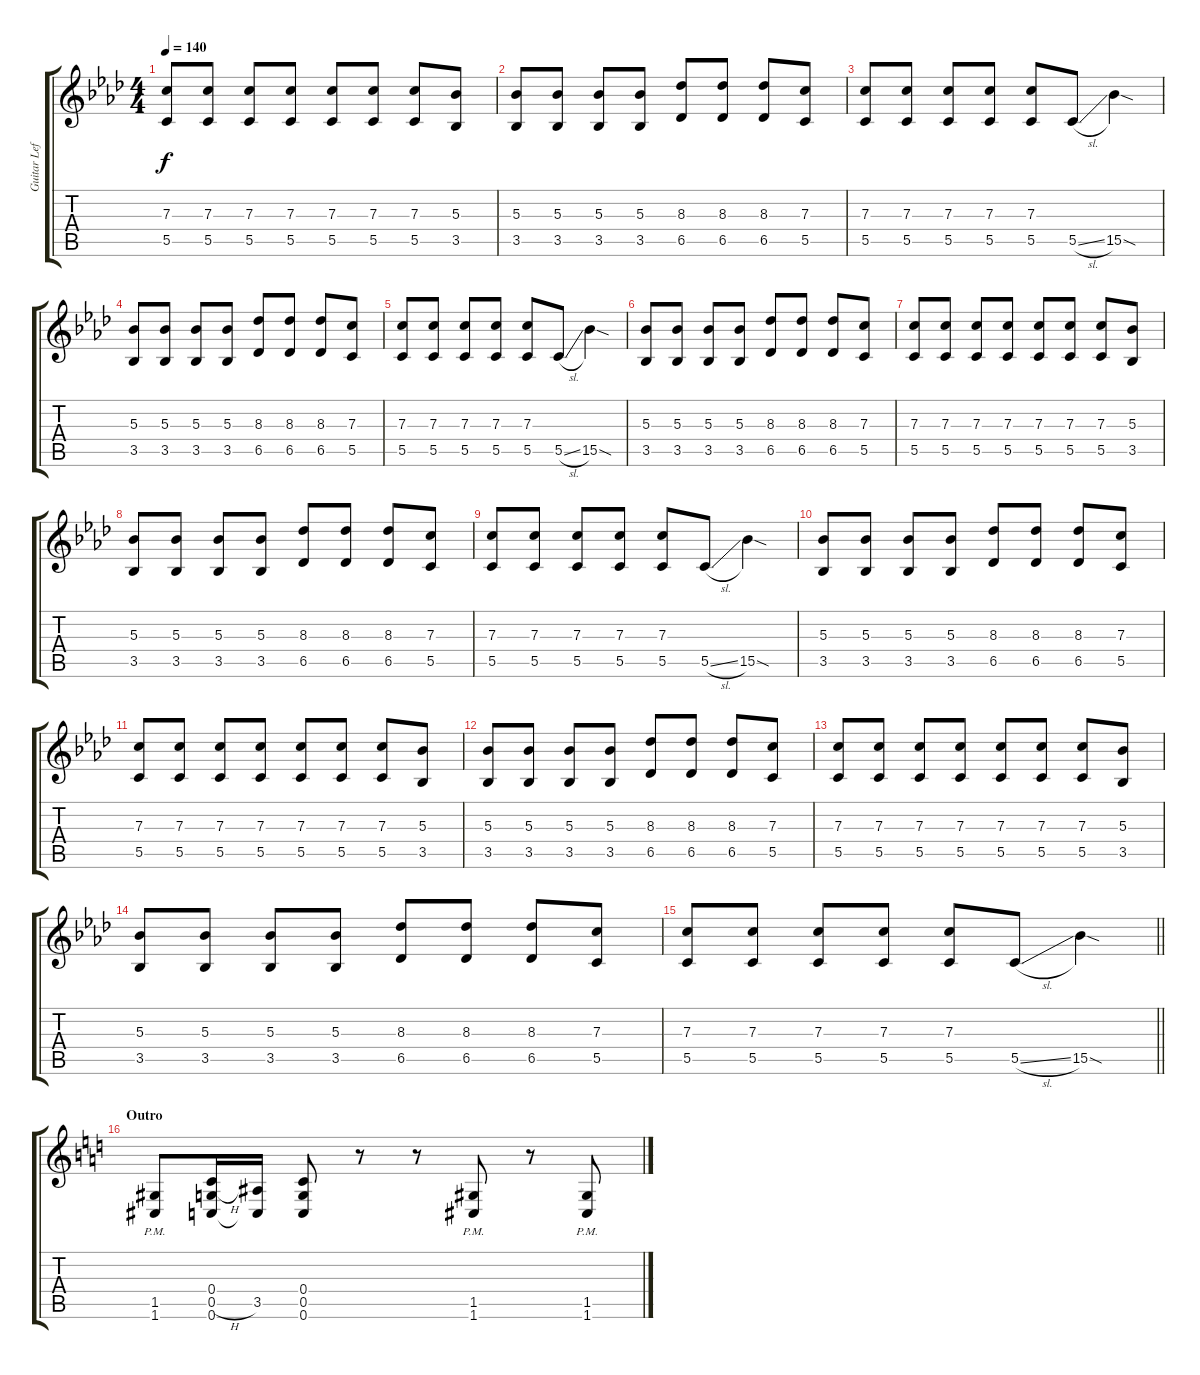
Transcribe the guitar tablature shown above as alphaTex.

\track ("Guitar Left" "Guitar Lef") {instrument distortionguitar}
\staff {score tabs}
\tuning (D4 A3 F3 C3 G2 C2) {hide}
\ts (4 4)
\tempo 140
\clef g2
\ks ab
(7.3 5.5).8{dy f} (7.3 5.5).8 (7.3 5.5).8 (7.3 5.5).8 (7.3 5.5).8 (7.3 5.5).8 (7.3 5.5).8 (5.3 3.5).8 |
(5.3 3.5).8 (5.3 3.5).8 (5.3 3.5).8 (5.3 3.5).8 (8.3 6.5).8 (8.3 6.5).8 (8.3 6.5).8 (7.3 5.5).8 |
(7.3 5.5).8 (7.3 5.5).8 (7.3 5.5).8 (7.3 5.5).8 (7.3 5.5).8 5.5{sl}.8 15.5{sod}.4 |
(5.3 3.5).8 (5.3 3.5).8 (5.3 3.5).8 (5.3 3.5).8 (8.3 6.5).8 (8.3 6.5).8 (8.3 6.5).8 (7.3 5.5).8 |
(7.3 5.5).8 (7.3 5.5).8 (7.3 5.5).8 (7.3 5.5).8 (7.3 5.5).8 5.5{sl}.8 15.5{sod}.4 |
(5.3 3.5).8 (5.3 3.5).8 (5.3 3.5).8 (5.3 3.5).8 (8.3 6.5).8 (8.3 6.5).8 (8.3 6.5).8 (7.3 5.5).8 |
(7.3 5.5).8 (7.3 5.5).8 (7.3 5.5).8 (7.3 5.5).8 (7.3 5.5).8 (7.3 5.5).8 (7.3 5.5).8 (5.3 3.5).8 |
(5.3 3.5).8 (5.3 3.5).8 (5.3 3.5).8 (5.3 3.5).8 (8.3 6.5).8 (8.3 6.5).8 (8.3 6.5).8 (7.3 5.5).8 |
(7.3 5.5).8 (7.3 5.5).8 (7.3 5.5).8 (7.3 5.5).8 (7.3 5.5).8 5.5{sl}.8 15.5{sod}.4 |
(5.3 3.5).8 (5.3 3.5).8 (5.3 3.5).8 (5.3 3.5).8 (8.3 6.5).8 (8.3 6.5).8 (8.3 6.5).8 (7.3 5.5).8 |
(7.3 5.5).8 (7.3 5.5).8 (7.3 5.5).8 (7.3 5.5).8 (7.3 5.5).8 (7.3 5.5).8 (7.3 5.5).8 (5.3 3.5).8 |
(5.3 3.5).8 (5.3 3.5).8 (5.3 3.5).8 (5.3 3.5).8 (8.3 6.5).8 (8.3 6.5).8 (8.3 6.5).8 (7.3 5.5).8 |
(7.3 5.5).8 (7.3 5.5).8 (7.3 5.5).8 (7.3 5.5).8 (7.3 5.5).8 (7.3 5.5).8 (7.3 5.5).8 (5.3 3.5).8 |
(5.3 3.5).8 (5.3 3.5).8 (5.3 3.5).8 (5.3 3.5).8 (8.3 6.5).8 (8.3 6.5).8 (8.3 6.5).8 (7.3 5.5).8 |
\barLineRight lightlight
(7.3 5.5).8 (7.3 5.5).8 (7.3 5.5).8 (7.3 5.5).8 (7.3 5.5).8 5.5{sl}.8 15.5{sod}.4 |
\section ("" "Outro")
\ks c
(1.5{pm} 1.6{pm}).8 (0.4 0.5{h} 0.6).16 (3.5 0.6{t}).16 (0.4 0.5 0.6).8 r.8 r.8 (1.5{pm} 1.6{pm}).8 r.8 (1.5{pm} 1.6{pm}).8
